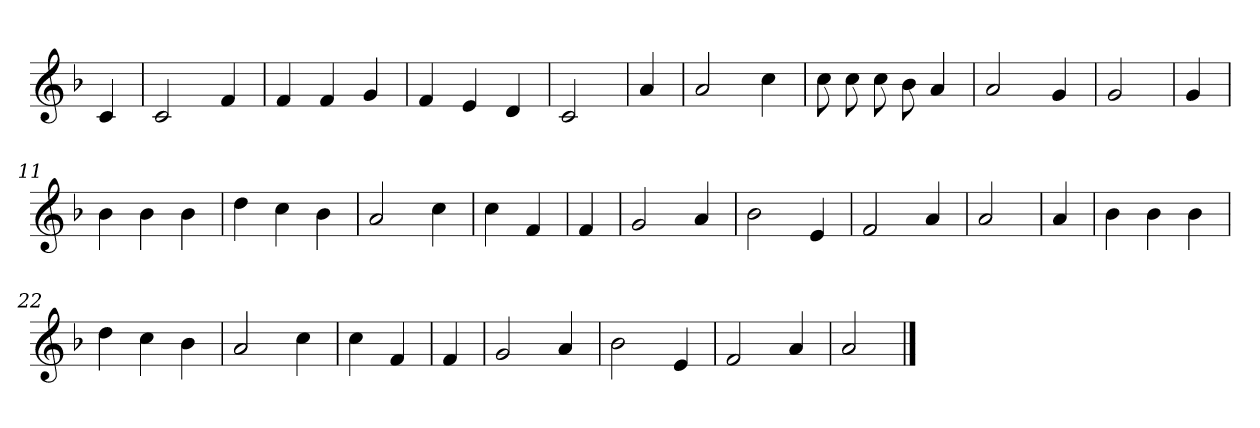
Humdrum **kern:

**kern
*part1
*staff1
*clefG2
*k[b-]
*F:
=
4c
=1
2c
4f
=2
4f
4f
4g
=3
4f
4e
4d
=4
2c
=5
4a
=6
2a
4cc
=7
8cc
8cc
8cc
8b-
4a
=8
2a
4g
=9
2g
=10
4g
=11
4b-
4b-
4b-
=12
4dd
4cc
4b-
=13
2a
4cc
=14
4cc
4f
=15
4f
=16
2g
4a
=17
2b-
4e
=18
2f
4a
=19
2a
=20
4a
=21
4b-
4b-
4b-
=22
4dd
4cc
4b-
=23
2a
4cc
=24
4cc
4f
=25
4f
=26
2g
4a
=27
2b-
4e
=28
2f
4a
=29
2a
==
*-
